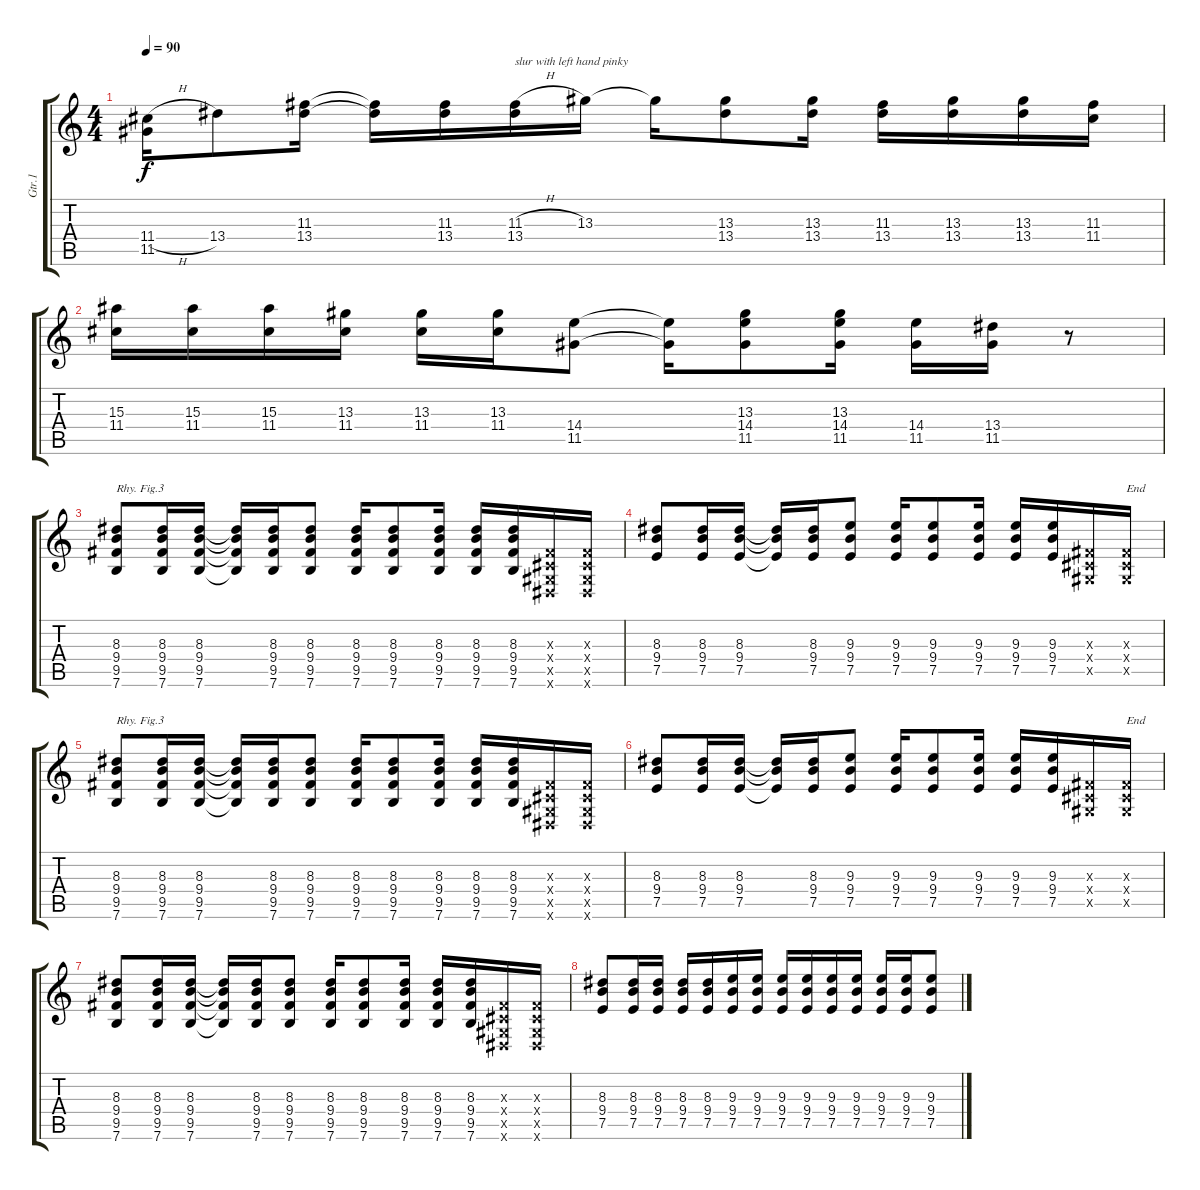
\track ("Gtr.1" "Gtr.1") {instrument electricguitarclean}
\staff {score tabs}
\tuning (E4 B3 G3 D3 A2 E2) {hide}
\ts (4 4)
\tempo 90
\clef g2
\ks c
(11.4{h} 11.5).16{dy f} 13.4.8 (11.3 13.4).16 (11.3{t} 13.4{t}).16 (11.3 13.4).16 (11.3{h} 13.4).16{txt "slur with left hand pinky"} 13.3.16 13.3{t}.16 (13.3 13.4).8 (13.3 13.4).16 (11.3 13.4).16 (13.3 13.4).16 (13.3 13.4).16 (11.3 11.4).16 |
(15.3 11.4).16 (15.3 11.4).16 (15.3 11.4).16 (13.3 11.4).16 (13.3 11.4).16 (13.3 11.4).16 (14.4 11.5).8 (14.4{t} 11.5{t}).16 (13.3 14.4 11.5).8 (13.3 14.4 11.5).16 (14.4 11.5).16 (13.4 11.5).16 r.8 |
(8.3 9.4 9.5 7.6).8{txt "Rhy. Fig.3"} (8.3 9.4 9.5 7.6).16 (8.3 9.4 9.5 7.6).16 (8.3{t} 9.4{t} 9.5{t} 7.6{t}).16 (8.3 9.4 9.5 7.6).16 (8.3 9.4 9.5 7.6).8 (8.3 9.4 9.5 7.6).16 (8.3 9.4 9.5 7.6).8 (8.3 9.4 9.5 7.6).16 (8.3 9.4 9.5 7.6).16 (8.3 9.4 9.5 7.6).16 (-1.3{x} -1.4{x} -1.5{x} -1.6{x}).16 (-1.3{x} -1.4{x} -1.5{x} -1.6{x}).16 |
(8.3 9.4 7.5).8 (8.3 9.4 7.5).16 (8.3 9.4 7.5).16 (8.3{t} 9.4{t} 7.5{t}).16 (8.3 9.4 7.5).16 (9.3 9.4 7.5).8 (9.3 9.4 7.5).16 (9.3 9.4 7.5).8 (9.3 9.4 7.5).16 (9.3 9.4 7.5).16 (9.3 9.4 7.5).16 (-1.3{x} -1.4{x} -1.5{x}).16 (-1.3{x} -1.4{x} -1.5{x}).16{txt "End"} |
(8.3 9.4 9.5 7.6).8{txt "Rhy. Fig.3"} (8.3 9.4 9.5 7.6).16 (8.3 9.4 9.5 7.6).16 (8.3{t} 9.4{t} 9.5{t} 7.6{t}).16 (8.3 9.4 9.5 7.6).16 (8.3 9.4 9.5 7.6).8 (8.3 9.4 9.5 7.6).16 (8.3 9.4 9.5 7.6).8 (8.3 9.4 9.5 7.6).16 (8.3 9.4 9.5 7.6).16 (8.3 9.4 9.5 7.6).16 (-1.3{x} -1.4{x} -1.5{x} -1.6{x}).16 (-1.3{x} -1.4{x} -1.5{x} -1.6{x}).16 |
(8.3 9.4 7.5).8 (8.3 9.4 7.5).16 (8.3 9.4 7.5).16 (8.3{t} 9.4{t} 7.5{t}).16 (8.3 9.4 7.5).16 (9.3 9.4 7.5).8 (9.3 9.4 7.5).16 (9.3 9.4 7.5).8 (9.3 9.4 7.5).16 (9.3 9.4 7.5).16 (9.3 9.4 7.5).16 (-1.3{x} -1.4{x} -1.5{x}).16 (-1.3{x} -1.4{x} -1.5{x}).16{txt "End"} |
(8.3 9.4 9.5 7.6).8 (8.3 9.4 9.5 7.6).16 (8.3 9.4 9.5 7.6).16 (8.3{t} 9.4{t} 9.5{t} 7.6{t}).16 (8.3 9.4 9.5 7.6).16 (8.3 9.4 9.5 7.6).8 (8.3 9.4 9.5 7.6).16 (8.3 9.4 9.5 7.6).8 (8.3 9.4 9.5 7.6).16 (8.3 9.4 9.5 7.6).16 (8.3 9.4 9.5 7.6).16 (-1.3{x} -1.4{x} -1.5{x} -1.6{x}).16 (-1.3{x} -1.4{x} -1.5{x} -1.6{x}).16 |
(8.3 9.4 7.5).8 (8.3 9.4 7.5).16 (8.3 9.4 7.5).16 (8.3 9.4 7.5).16 (8.3 9.4 7.5).16 (9.3 9.4 7.5).16 (9.3 9.4 7.5).16 (9.3 9.4 7.5).16 (9.3 9.4 7.5).16 (9.3 9.4 7.5).16 (9.3 9.4 7.5).16 (9.3 9.4 7.5).16 (9.3 9.4 7.5).16 (9.3{ss} 9.4{ss} 7.5{ss}).8
